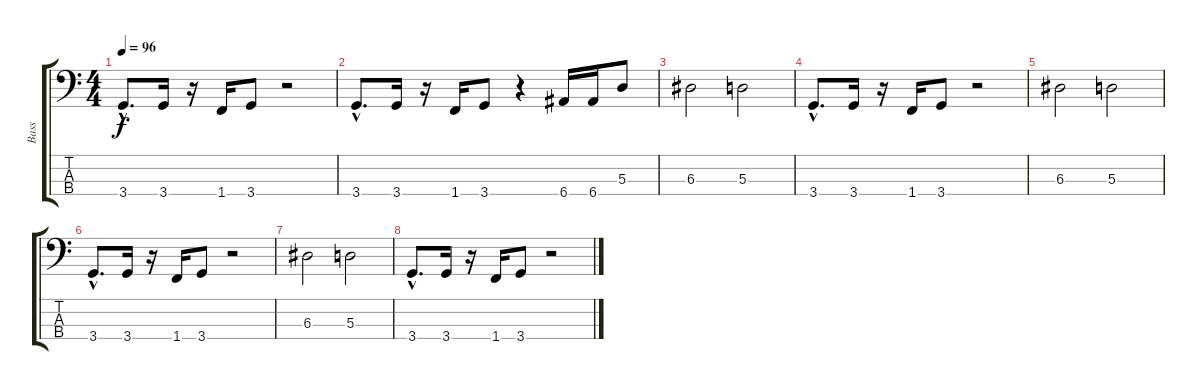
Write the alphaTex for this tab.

\track ("Bass" "Bass") {instrument electricbasspick}
\staff {score tabs}
\tuning (G2 D2 A1 E1) {hide}
\ts (4 4)
\tempo 96
\clef f4
\ks c
3.4{hac}.8{d dy f} 3.4.16 r.16 1.4.16 3.4.8 r.2 |
3.4{hac}.8{d} 3.4.16 r.16 1.4.16 3.4.8 r.4 6.4.16 6.4.16 5.3.8 |
6.3.2 5.3.2 |
3.4{hac}.8{d} 3.4.16 r.16 1.4.16 3.4.8 r.2 |
6.3.2 5.3.2 |
3.4{hac}.8{d} 3.4.16 r.16 1.4.16 3.4.8 r.2 |
6.3.2 5.3.2 |
3.4{hac}.8{d} 3.4.16 r.16 1.4.16 3.4.8 r.2
